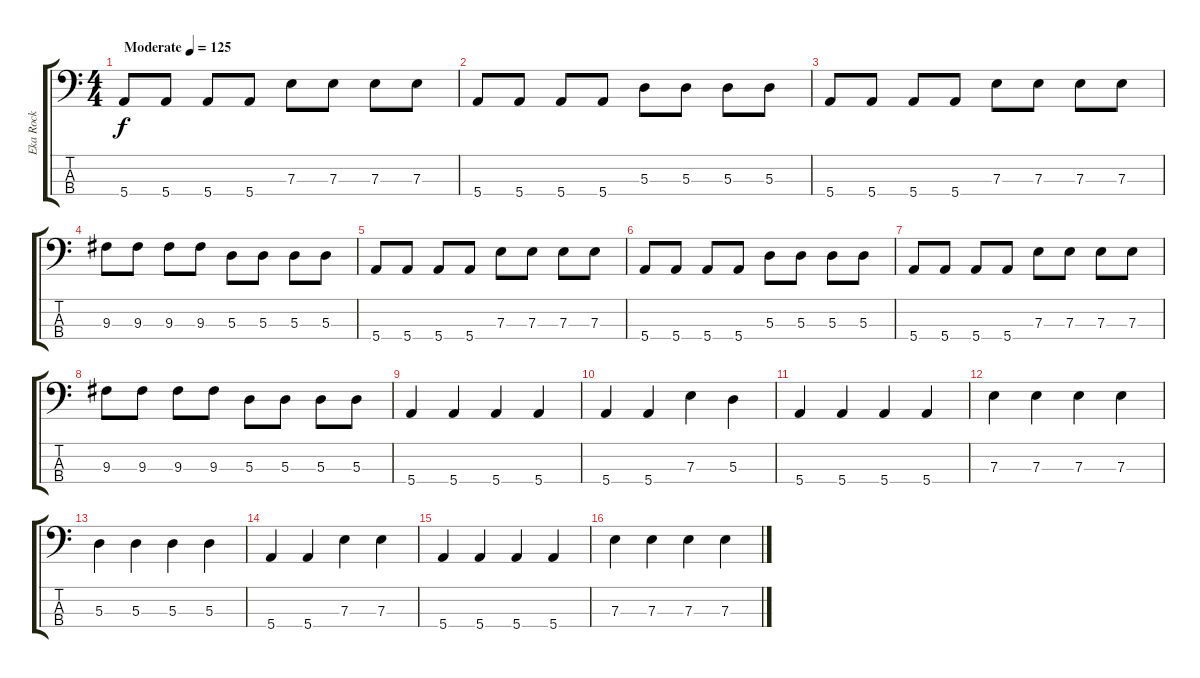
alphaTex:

\track ("Eka Rock" "Eka Rock") {instrument fretlessbass}
\staff {score tabs}
\tuning (G2 D2 A1 E1) {hide}
\ts (4 4)
\tempo (125 "Moderate")
\clef f4
\ks c
5.4.8{dy f instrument fretlessbass} 5.4.8 5.4.8 5.4.8 7.3.8 7.3.8 7.3.8 7.3.8 |
5.4.8 5.4.8 5.4.8 5.4.8 5.3.8 5.3.8 5.3.8 5.3.8 |
5.4.8 5.4.8 5.4.8 5.4.8 7.3.8 7.3.8 7.3.8 7.3.8 |
9.3.8 9.3.8 9.3.8 9.3.8 5.3.8 5.3.8 5.3.8 5.3.8 |
5.4.8 5.4.8 5.4.8 5.4.8 7.3.8 7.3.8 7.3.8 7.3.8 |
5.4.8 5.4.8 5.4.8 5.4.8 5.3.8 5.3.8 5.3.8 5.3.8 |
5.4.8 5.4.8 5.4.8 5.4.8 7.3.8 7.3.8 7.3.8 7.3.8 |
9.3.8 9.3.8 9.3.8 9.3.8 5.3.8 5.3.8 5.3.8 5.3.8 |
5.4.4 5.4.4 5.4.4 5.4.4 |
5.4.4 5.4.4 7.3.4 5.3.4 |
5.4.4 5.4.4 5.4.4 5.4.4 |
7.3.4 7.3.4 7.3.4 7.3.4 |
5.3.4 5.3.4 5.3.4 5.3.4 |
5.4.4 5.4.4 7.3.4 7.3.4 |
5.4.4 5.4.4 5.4.4 5.4.4 |
7.3.4 7.3.4 7.3.4 7.3.4
